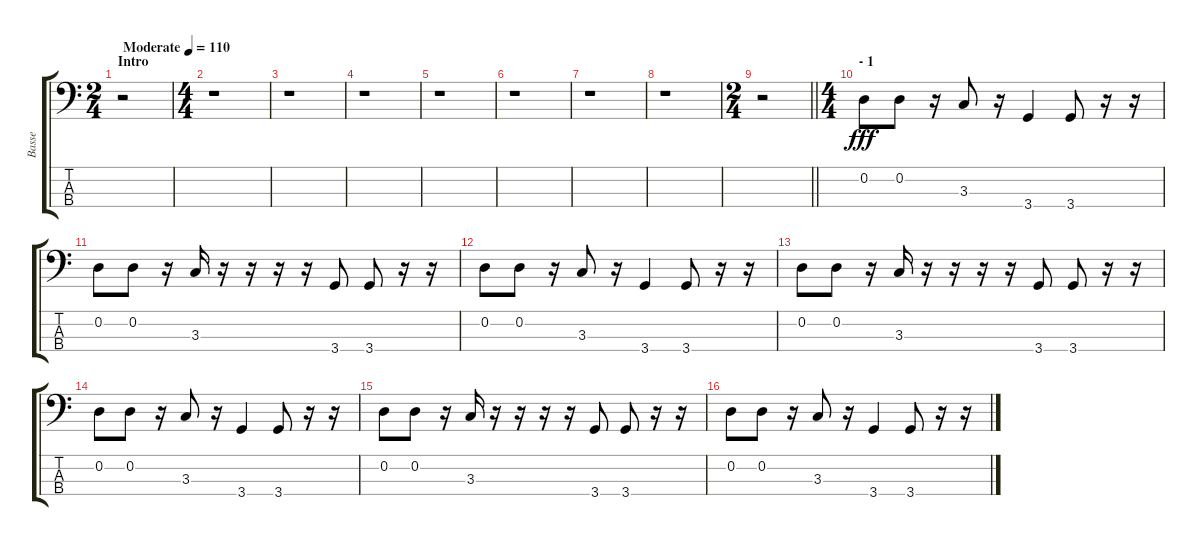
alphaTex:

\track ("Basse" "Basse") {instrument electricbassfinger}
\staff {score tabs}
\tuning (G2 D2 A1 E1) {hide}
\ts (2 4)
\section ("" "Intro")
\tempo (110 "Moderate")
\clef f4
\ks c
r.2{dy fff instrument electricbassfinger} |
\ts (4 4)
r.1 |
r.1 |
r.1 |
r.1 |
r.1 |
r.1 |
r.1 |
\ts (2 4)
\barLineRight lightlight
r.2 |
\ts (4 4)
\section ("" "- 1")
0.2.8 0.2.8 r.16 3.3.8 r.16 3.4.4 3.4.8 r.16 r.16 |
0.2.8 0.2.8 r.16 3.3.16 r.16 r.16 r.16 r.16 3.4.8 3.4.8 r.16 r.16 |
0.2.8 0.2.8 r.16 3.3.8 r.16 3.4.4 3.4.8 r.16 r.16 |
0.2.8 0.2.8 r.16 3.3.16 r.16 r.16 r.16 r.16 3.4.8 3.4.8 r.16 r.16 |
0.2.8 0.2.8 r.16 3.3.8 r.16 3.4.4 3.4.8 r.16 r.16 |
0.2.8 0.2.8 r.16 3.3.16 r.16 r.16 r.16 r.16 3.4.8 3.4.8 r.16 r.16 |
0.2.8 0.2.8 r.16 3.3.8 r.16 3.4.4 3.4.8 r.16 r.16
